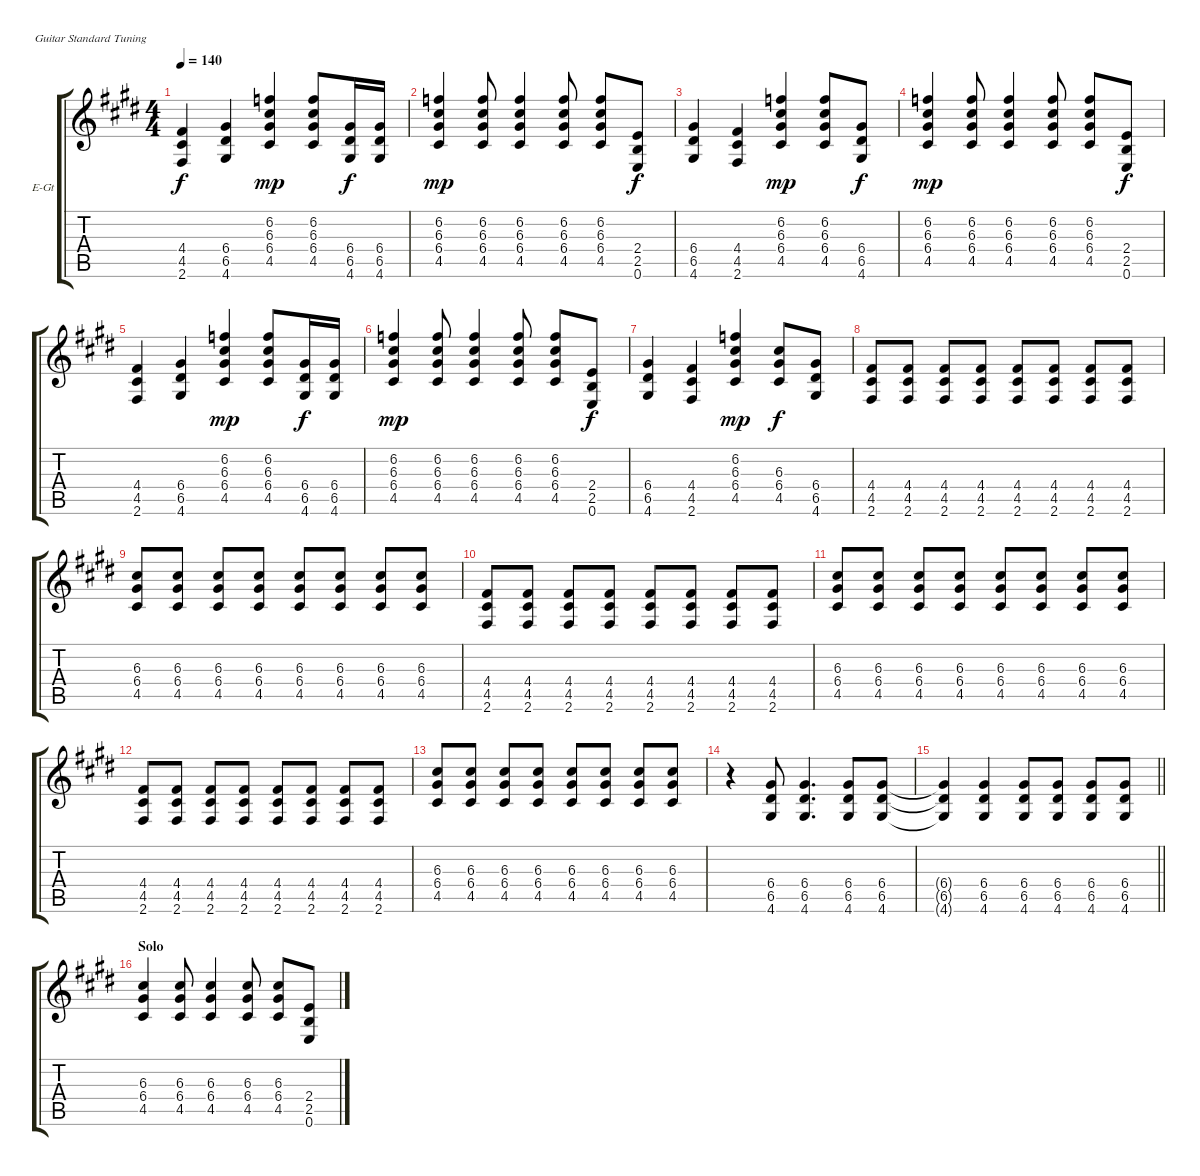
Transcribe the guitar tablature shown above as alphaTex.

\bracketExtendMode groupsimilarinstruments
\firstSystemTrackNameOrientation horizontal
\otherSystemsTrackNameOrientation horizontal
\track ("Billi Joe [rhythm]" "E-Gt") {instrument distortionguitar}
\staff {score tabs}
\tuning (E4 B3 G3 D3 A2 E2)
\ts (4 4)
\tempo 140
\clef g2
\ks e
(4.4 4.5 2.6).4{dy f} (6.4 6.5 4.6).4 (6.2 6.3 6.4 4.5).4{dy mp} (6.2 6.3 6.4 4.5).8 (6.4 6.5 4.6).16{dy f} (6.4 6.5 4.6).16 |
(6.2 6.3 6.4 4.5).4{dy mp} (6.2 6.3 6.4 4.5).8 (6.2 6.3 6.4 4.5).4 (6.2 6.3 6.4 4.5).8 (6.2 6.3 6.4 4.5).8 (2.4 2.5 0.6).8{dy f} |
(6.4 6.5 4.6).4 (4.4 4.5 2.6).4 (6.2 6.3 6.4 4.5).4{dy mp} (6.2 6.3 6.4 4.5).8 (6.4 6.5 4.6).8{dy f} |
(6.2 6.3 6.4 4.5).4{dy mp} (6.2 6.3 6.4 4.5).8 (6.2 6.3 6.4 4.5).4 (6.2 6.3 6.4 4.5).8 (6.2 6.3 6.4 4.5).8 (2.4 2.5 0.6).8{dy f} |
(4.4 4.5 2.6).4 (6.4 6.5 4.6).4 (6.2 6.3 6.4 4.5).4{dy mp} (6.2 6.3 6.4 4.5).8 (6.4 6.5 4.6).16{dy f} (6.4 6.5 4.6).16 |
(6.2 6.3 6.4 4.5).4{dy mp} (6.2 6.3 6.4 4.5).8 (6.2 6.3 6.4 4.5).4 (6.2 6.3 6.4 4.5).8 (6.2 6.3 6.4 4.5).8 (2.4 2.5 0.6).8{dy f} |
(6.4 6.5 4.6).4 (4.4 4.5 2.6).4 (6.2 6.3 6.4 4.5).4{dy mp} (6.3 6.4 4.5).8{dy f} (6.4 6.5 4.6).8 |
(4.4 4.5 2.6).8 (4.4 4.5 2.6).8 (4.4 4.5 2.6).8 (4.4 4.5 2.6).8 (4.4 4.5 2.6).8 (4.4 4.5 2.6).8 (4.4 4.5 2.6).8 (4.4 4.5 2.6).8 |
(6.3 6.4 4.5).8 (6.3 6.4 4.5).8 (6.3 6.4 4.5).8 (6.3 6.4 4.5).8 (6.3 6.4 4.5).8 (6.3 6.4 4.5).8 (6.3 6.4 4.5).8 (6.3 6.4 4.5).8 |
(4.4 4.5 2.6).8 (4.4 4.5 2.6).8 (4.4 4.5 2.6).8 (4.4 4.5 2.6).8 (4.4 4.5 2.6).8 (4.4 4.5 2.6).8 (4.4 4.5 2.6).8 (4.4 4.5 2.6).8 |
(6.3 6.4 4.5).8 (6.3 6.4 4.5).8 (6.3 6.4 4.5).8 (6.3 6.4 4.5).8 (6.3 6.4 4.5).8 (6.3 6.4 4.5).8 (6.3 6.4 4.5).8 (6.3 6.4 4.5).8 |
(4.4 4.5 2.6).8 (4.4 4.5 2.6).8 (4.4 4.5 2.6).8 (4.4 4.5 2.6).8 (4.4 4.5 2.6).8 (4.4 4.5 2.6).8 (4.4 4.5 2.6).8 (4.4 4.5 2.6).8 |
(6.3 6.4 4.5).8 (6.3 6.4 4.5).8 (6.3 6.4 4.5).8 (6.3 6.4 4.5).8 (6.3 6.4 4.5).8 (6.3 6.4 4.5).8 (6.3 6.4 4.5).8 (6.3 6.4 4.5).8 |
r.4 (6.4 6.5 4.6).8 (6.4 6.5 4.6).4{d} (6.4 6.5 4.6).8 (6.4 6.5 4.6).8 |
\barLineRight lightlight
(6.4{t} 6.5{t} 4.6{t}).4 (6.4 6.5 4.6).4 (6.4 6.5 4.6).8 (6.4 6.5 4.6).8 (6.4 6.5 4.6).8 (6.4 6.5 4.6).8 |
\section ("" "Solo")
(6.3 6.4 4.5).4 (6.3 6.4 4.5).8 (6.3 6.4 4.5).4 (6.3 6.4 4.5).8 (6.3 6.4 4.5).8 (2.4 2.5 0.6).8
